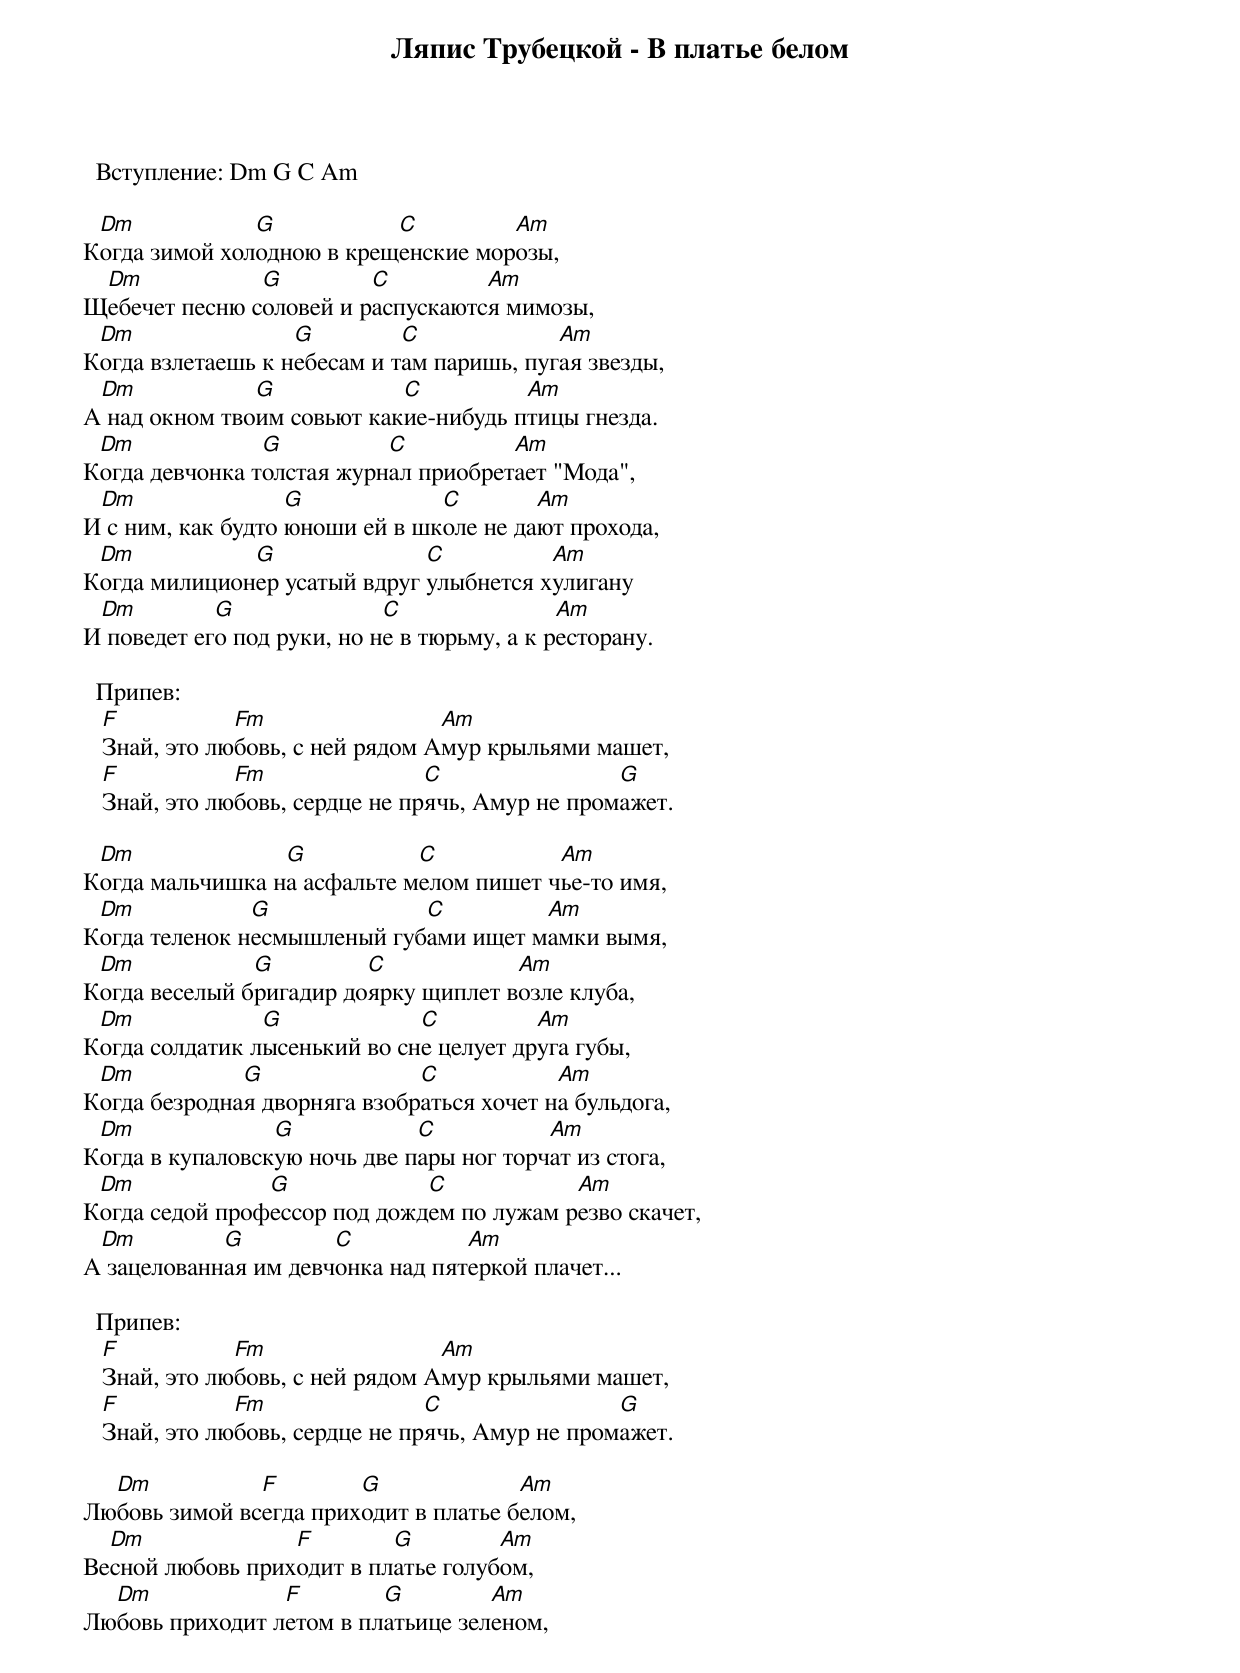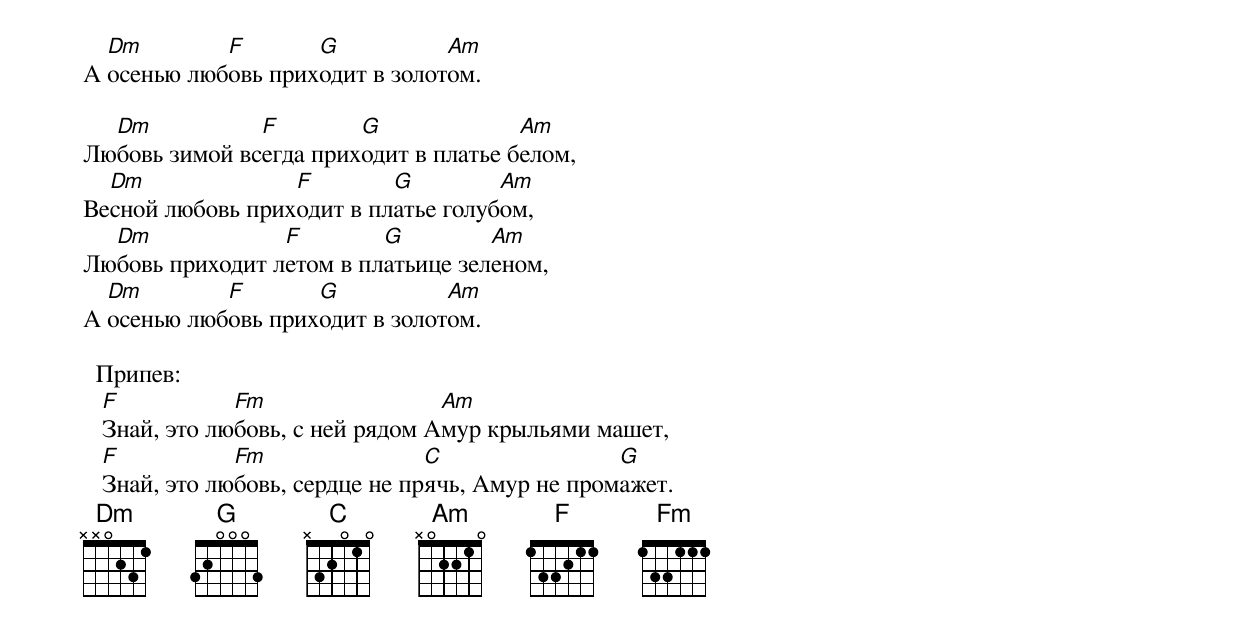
Ляпис Трубецкой - В платье белом

  Вступление: Dm G C Am

 Dm            G           C         Am
Когда зимой холодною в крещенские морозы,
 Dm            G         C         Am
Щебечет песню соловей и распускаются мимозы,
 Dm                G         C             Am
Когда взлетаешь к небесам и там паришь, пугая звезды,
 Dm            G            C          Am
А над окном твоим совьют какие-нибудь птицы гнезда.
 Dm             G          C          Am
Когда девчонка толстая журнал приобретает "Мода",
 Dm                G            C        Am
И с ним, как будто юноши ей в школе не дают прохода,
 Dm           G               C          Am
Когда милиционер усатый вдруг улыбнется хулигану
 Dm         G               C                Am
И поведет его под руки, но не в тюрьму, а к ресторану.

  Припев:
   F           Fm                 Am
   Знай, это любовь, с ней рядом Амур крыльями машет,
   F           Fm                C                G
   Знай, это любовь, сердце не прячь, Амур не промажет.

 Dm              G           C           Am
Когда мальчишка на асфальте мелом пишет чье-то имя,
 Dm            G             C         Am
Когда теленок несмышленый губами ищет мамки вымя,
 Dm            G         C            Am
Когда веселый бригадир доярку щиплет возле клуба,
 Dm             G             C          Am
Когда солдатик лысенький во сне целует друга губы,
 Dm           G               C            Am
Когда безродная дворняга взобраться хочет на бульдога,
 Dm              G            C           Am
Когда в купаловскую ночь две пары ног торчат из стога,
 Dm             G             C            Am
Когда седой профессор под дождем по лужам резво скачет,
 Dm         G         C           Am
А зацелованная им девчонка над пятеркой плачет...

  Припев:
   F           Fm                 Am
   Знай, это любовь, с ней рядом Амур крыльями машет,
   F           Fm                C                G
   Знай, это любовь, сердце не прячь, Амур не промажет.

  Dm           F        G              Am
Любовь зимой всегда приходит в платье белом,
  Dm              F        G         Am
Весной любовь приходит в платье голубом,
  Dm             F        G         Am
Любовь приходит летом в платьице зеленом,
  Dm        F       G           Am
А осенью любовь приходит в золотом.

  Dm           F        G              Am
Любовь зимой всегда приходит в платье белом,
  Dm              F        G         Am
Весной любовь приходит в платье голубом,
  Dm             F        G         Am
Любовь приходит летом в платьице зеленом,
  Dm        F       G           Am
А осенью любовь приходит в золотом.

  Припев:
   F           Fm                 Am
   Знай, это любовь, с ней рядом Амур крыльями машет,
   F           Fm                C                G
   Знай, это любовь, сердце не прячь, Амур не промажет.
